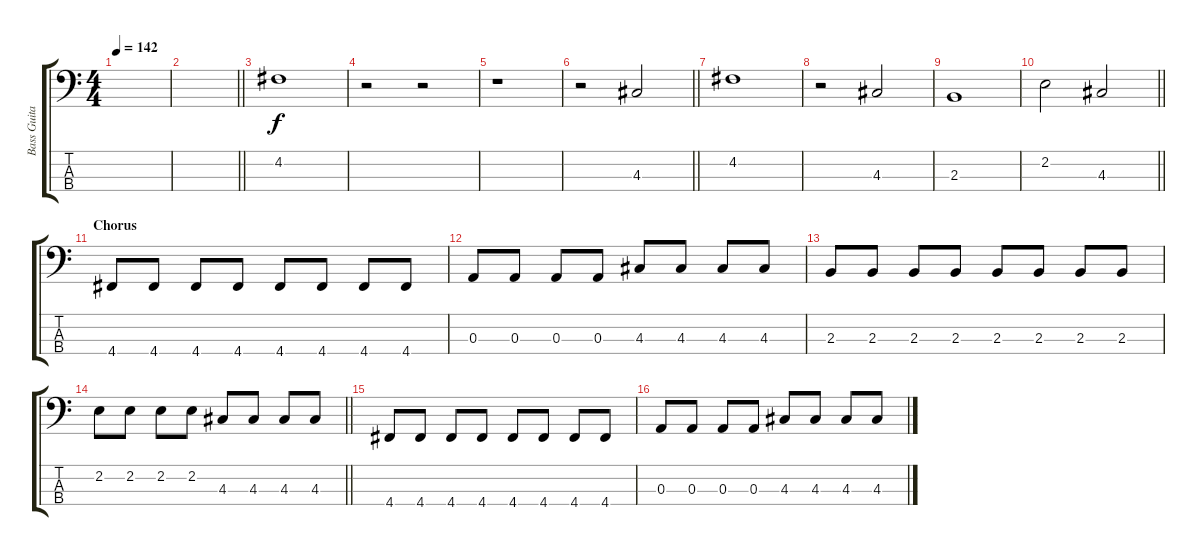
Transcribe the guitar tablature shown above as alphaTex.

\track ("Bass Guitar" "Bass Guita") {instrument electricbasspick}
\staff {score tabs}
\tuning (G2 D2 A1 D1) {hide}
\ts (4 4)
\tempo 142
\clef f4
\ks c
|
\barLineRight lightlight
|
4.2.1 |
r.2 r.2 |
r.1 |
\barLineRight lightlight
r.2 4.3.2 |
4.2.1 |
r.2 4.3.2 |
2.3.1 |
\barLineRight lightlight
2.2.2 4.3.2 |
\section ("" "Chorus")
4.4.8{dy f} 4.4.8 4.4.8 4.4.8 4.4.8 4.4.8 4.4.8 4.4.8 |
0.3.8 0.3.8 0.3.8 0.3.8 4.3.8 4.3.8 4.3.8 4.3.8 |
2.3.8 2.3.8 2.3.8 2.3.8 2.3.8 2.3.8 2.3.8 2.3.8 |
\barLineRight lightlight
2.2.8 2.2.8 2.2.8 2.2.8 4.3.8 4.3.8 4.3.8 4.3.8 |
4.4.8 4.4.8 4.4.8 4.4.8 4.4.8 4.4.8 4.4.8 4.4.8 |
0.3.8 0.3.8 0.3.8 0.3.8 4.3.8 4.3.8 4.3.8 4.3.8
